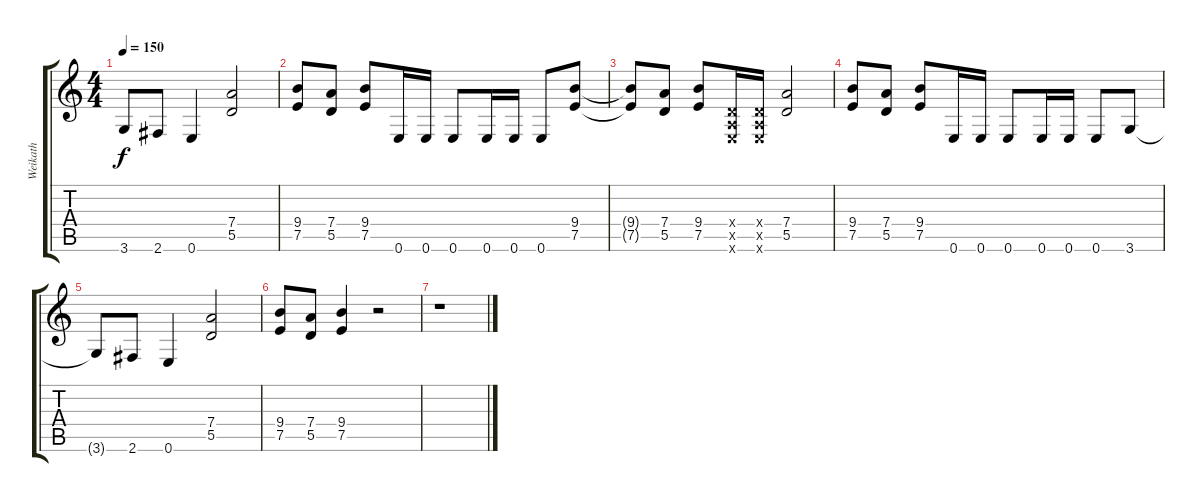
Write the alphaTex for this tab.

\track ("Weikath" "Weikath") {instrument distortionguitar}
\staff {score tabs}
\tuning (E4 B3 G3 D3 A2 E2) {hide}
\ts (4 4)
\tempo 150
\clef g2
\ks c
3.6{t}.8{dy f} 2.6.8 0.6.4 (7.4 5.5).2 |
(9.4 7.5).8 (7.4 5.5).8 (9.4 7.5).8 0.6.16 0.6.16 0.6.8 0.6.16 0.6.16 0.6.8 (9.4 7.5).8 |
(9.4{t} 7.5{t}).8 (7.4 5.5).8 (9.4 7.5).8 (0.4{x} 0.5{x} 0.6{x}).16 (0.4{x} 0.5{x} 0.6{x}).16 (7.4 5.5).2 |
(9.4 7.5).8 (7.4 5.5).8 (9.4 7.5).8 0.6.16 0.6.16 0.6.8 0.6.16 0.6.16 0.6.8 3.6.8 |
3.6{t}.8 2.6.8 0.6.4 (7.4 5.5).2 |
(9.4 7.5).8 (7.4 5.5).8 (9.4 7.5).4 r.2 |
r.1
